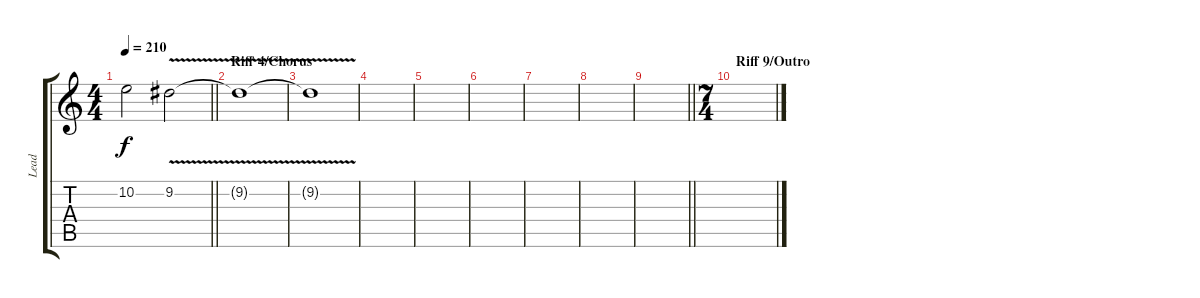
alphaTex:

\track ("Lead" "Lead") {instrument overdrivenguitar}
\staff {score tabs}
\tuning (B3 Gb3 D3 A2 E2 B1) {hide}
\ts (4 4)
\tempo 210
\clef g2
\barLineRight lightlight
\ks c
10.2.2{dy f} 9.2{v}.2 |
\section ("" "Riff 4/Chorus")
9.2{v t}.1 |
9.2{t}.1 |
|
|
|
|
|
\barLineRight lightlight
|
\ts (7 4)
\section ("" "Riff 9/Outro")
